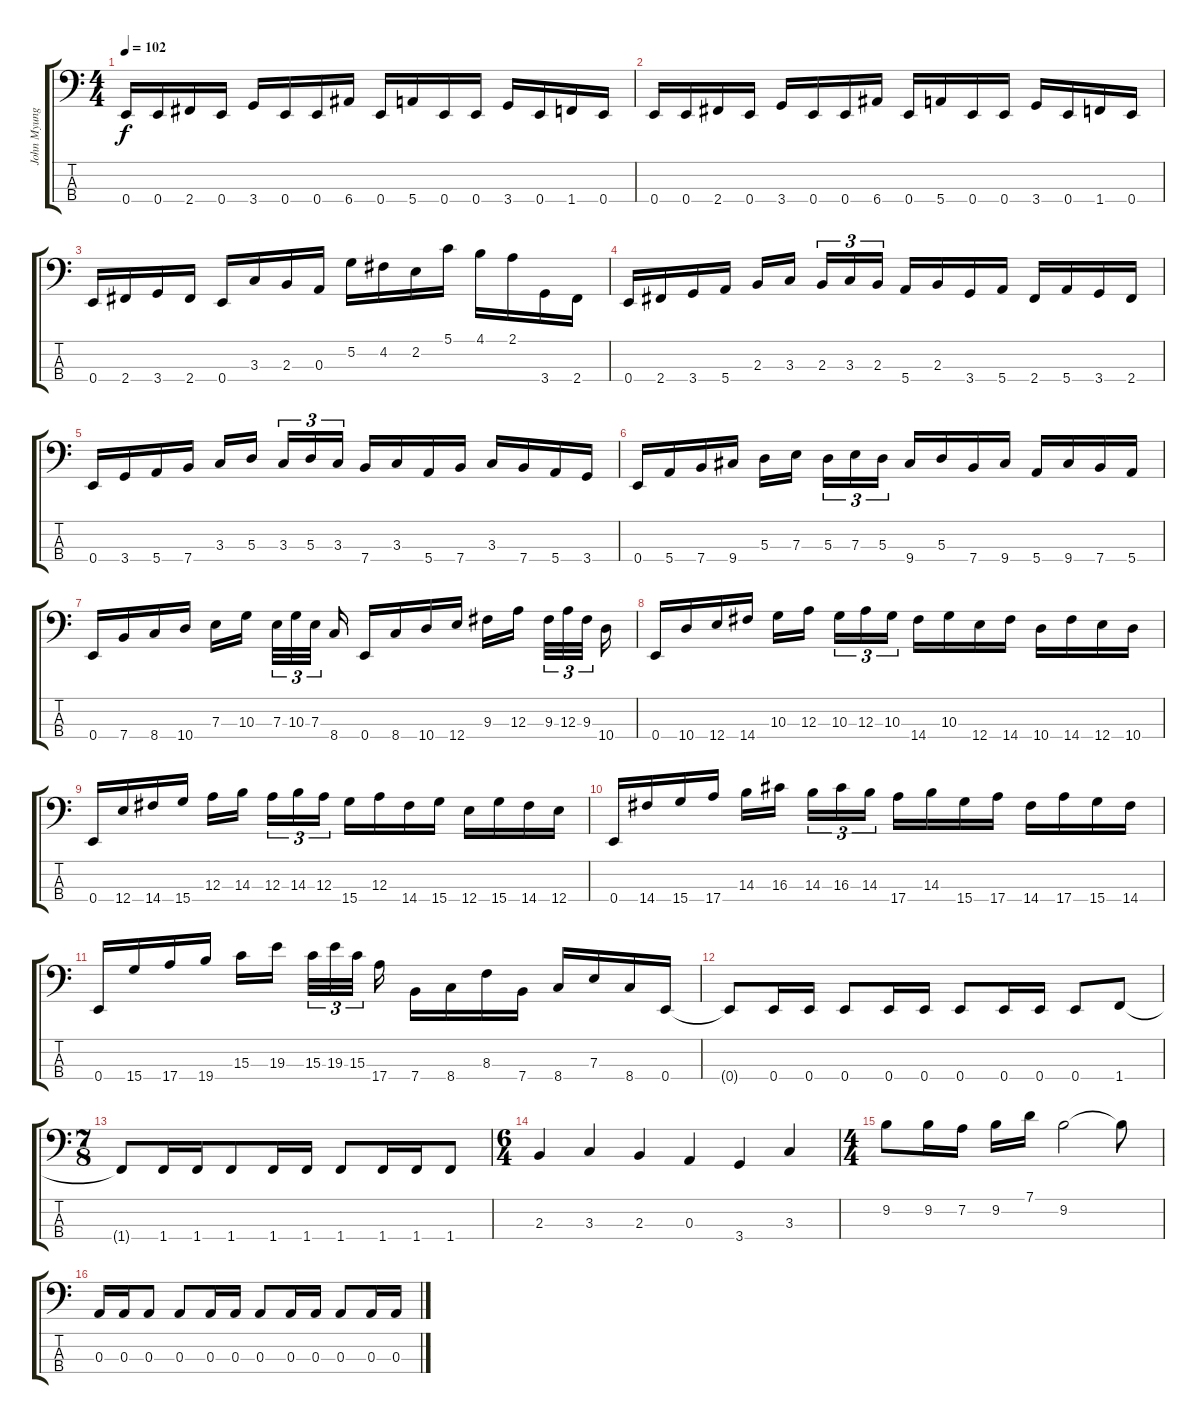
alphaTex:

\track ("John Myung Bass" "John Myung") {instrument electricbassfinger}
\staff {score tabs}
\tuning (G2 D2 A1 E1) {hide}
\ts (4 4)
\tempo 102
\clef f4
\ks c
0.4.16{dy f} 0.4.16 2.4.16 0.4.16 3.4.16 0.4.16 0.4.16 6.4.16 0.4.16 5.4.16 0.4.16 0.4.16 3.4.16 0.4.16 1.4.16 0.4.16 |
0.4.16 0.4.16 2.4.16 0.4.16 3.4.16 0.4.16 0.4.16 6.4.16 0.4.16 5.4.16 0.4.16 0.4.16 3.4.16 0.4.16 1.4.16 0.4.16 |
0.4.16 2.4.16 3.4.16 2.4.16 0.4.16 3.3.16 2.3.16 0.3.16 5.2.16 4.2.16 2.2.16 5.1.16 4.1.16 2.1.16 3.4.16 2.4.16 |
0.4.16 2.4.16 3.4.16 5.4.16 2.3.16 3.3.16{beam splitsecondary} 2.3.16{tu (3 2)} 3.3.16{tu (3 2)} 2.3.16{tu (3 2)} 5.4.16 2.3.16 3.4.16 5.4.16 2.4.16 5.4.16 3.4.16 2.4.16 |
0.4.16 3.4.16 5.4.16 7.4.16 3.3.16 5.3.16{beam splitsecondary} 3.3.16{tu (3 2)} 5.3.16{tu (3 2)} 3.3.16{tu (3 2)} 7.4.16 3.3.16 5.4.16 7.4.16 3.3.16 7.4.16 5.4.16 3.4.16 |
0.4.16 5.4.16 7.4.16 9.4.16 5.3.16 7.3.16{beam splitsecondary} 5.3.16{tu (3 2)} 7.3.16{tu (3 2)} 5.3.16{tu (3 2)} 9.4.16 5.3.16 7.4.16 9.4.16 5.4.16 9.4.16 7.4.16 5.4.16 |
0.4.16 7.4.16 8.4.16 10.4.16 7.3.16 10.3.16{beam splitsecondary} 7.3.32{tu (3 2)} 10.3.32{tu (3 2)} 7.3.32{tu (3 2) beam splitsecondary} 8.4.16 0.4.16 8.4.16 10.4.16 12.4.16 9.3.16 12.3.16{beam splitsecondary} 9.3.32{tu (3 2)} 12.3.32{tu (3 2)} 9.3.32{tu (3 2) beam splitsecondary} 10.4.16 |
0.4.16 10.4.16 12.4.16 14.4.16 10.3.16 12.3.16{beam splitsecondary} 10.3.16{tu (3 2)} 12.3.16{tu (3 2)} 10.3.16{tu (3 2)} 14.4.16 10.3.16 12.4.16 14.4.16 10.4.16 14.4.16 12.4.16 10.4.16 |
0.4.16 12.4.16 14.4.16 15.4.16 12.3.16 14.3.16{beam splitsecondary} 12.3.16{tu (3 2)} 14.3.16{tu (3 2)} 12.3.16{tu (3 2)} 15.4.16 12.3.16 14.4.16 15.4.16 12.4.16 15.4.16 14.4.16 12.4.16 |
0.4.16 14.4.16 15.4.16 17.4.16 14.3.16 16.3.16{beam splitsecondary} 14.3.16{tu (3 2)} 16.3.16{tu (3 2)} 14.3.16{tu (3 2)} 17.4.16 14.3.16 15.4.16 17.4.16 14.4.16 17.4.16 15.4.16 14.4.16 |
0.4.16 15.4.16 17.4.16 19.4.16 15.3.16 19.3.16{beam splitsecondary} 15.3.32{tu (3 2)} 19.3.32{tu (3 2)} 15.3.32{tu (3 2) beam splitsecondary} 17.4.16 7.4.16 8.4.16 8.3.16 7.4.16 8.4.16 7.3.16 8.4.16 0.4.16 |
0.4{t}.8 0.4.16 0.4.16 0.4.8 0.4.16 0.4.16 0.4.8 0.4.16 0.4.16 0.4.8 1.4.8 |
\ts (7 8)
1.4{t}.8 1.4.16 1.4.16 1.4.8 1.4.16 1.4.16 1.4.8 1.4.16 1.4.16 1.4.8 |
\ts (6 4)
2.3.4 3.3.4 2.3.4 0.3.4 3.4.4 3.3.4 |
\ts (4 4)
9.2.8 9.2.16 7.2.16 9.2.16 7.1.16 9.2.2 9.2{t}.8 |
0.3.16 0.3.16 0.3.8 0.3.8 0.3.16 0.3.16 0.3.8 0.3.16 0.3.16 0.3.8 0.3.16 0.3.16
